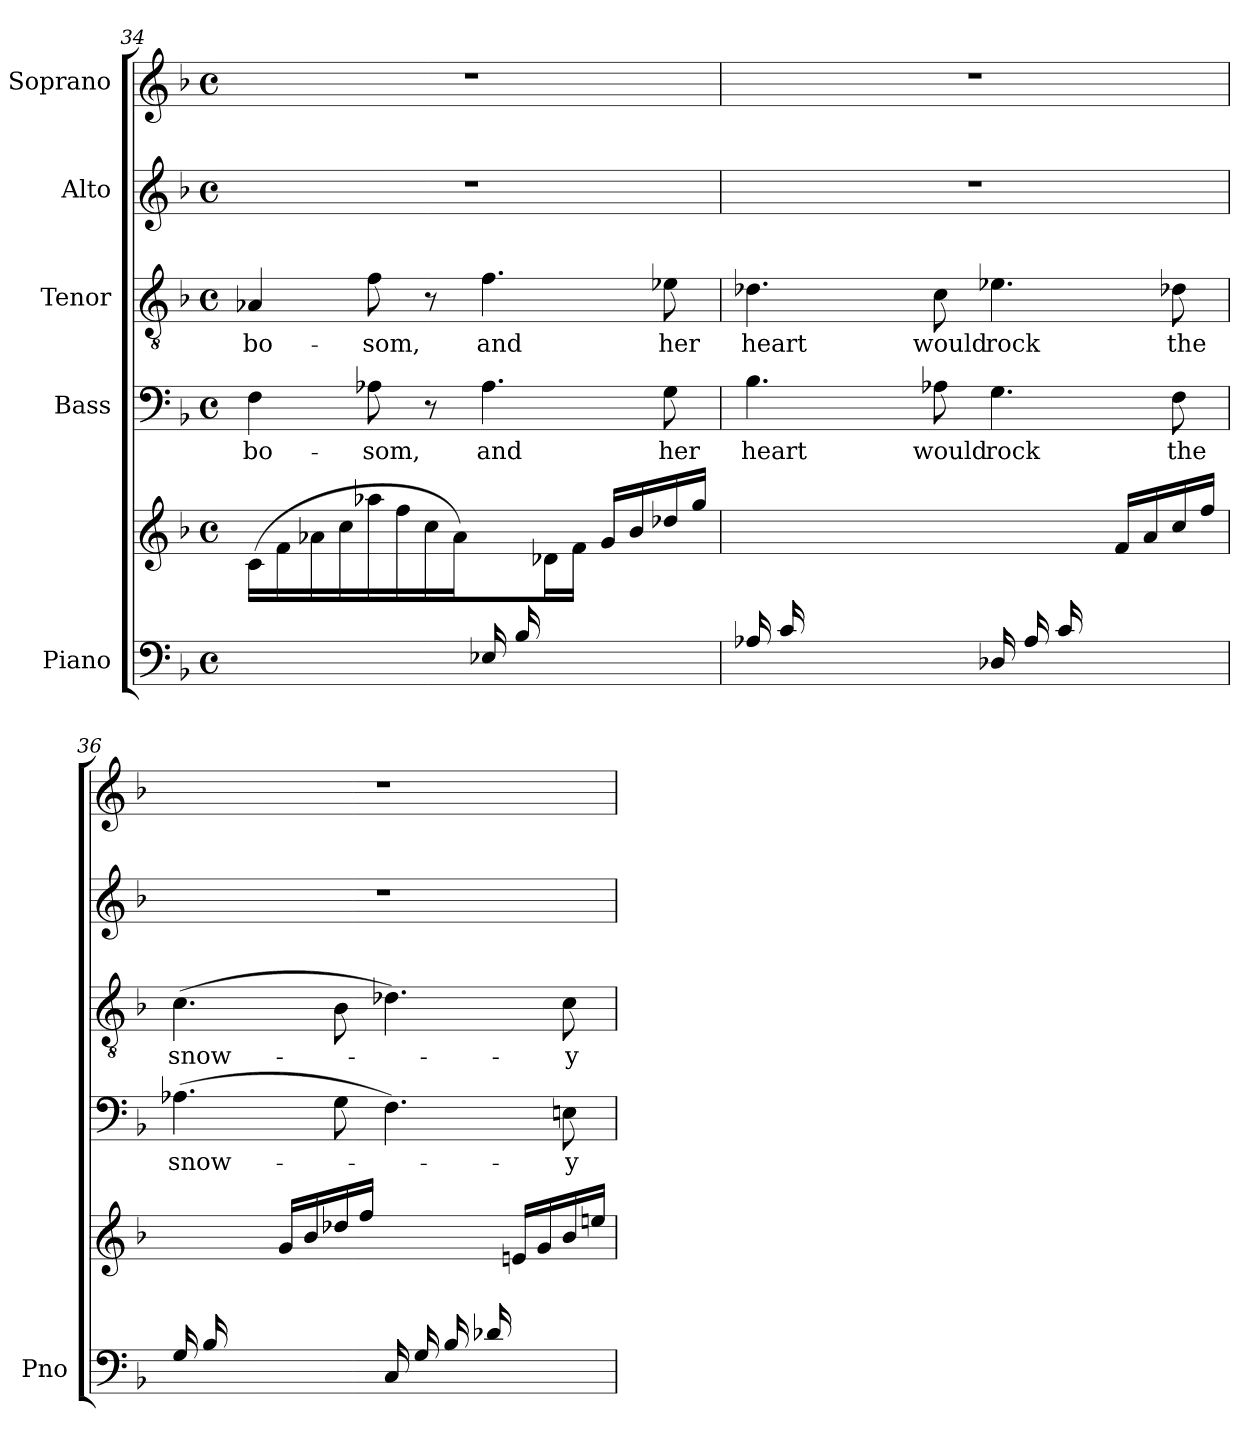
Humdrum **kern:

**kern	**kern	**kern	**text	**kern	**text	**kern	**kern
*part5	*part5	*part4	*part4	*part3	*part3	*part2	*part1
*staff6	*staff5	*staff4	*staff4	*staff3	*staff3	*staff2	*staff1
*I"Piano	*	*I"Bass	*	*I"Tenor	*	*I"Alto	*I"Soprano
*I'Pno	*	*	*	*	*	*	*
!!LO:LB:g=z
*clefF4	*clefG2	*clefF4	*	*clefGv2	*	*clefG2	*clefG2
*k[b-]	*k[b-]	*k[b-]	*	*k[b-]	*	*k[b-]	*k[b-]
*M4/4	*M4/4	*M4/4	*	*M4/4	*	*M4/4	*M4/4
*met(c)	*met(c)	*met(c)	*	*met(c)	*	*met(c)	*met(c)
=34	=34	=34	=34	=34	=34	=34	=34
*^	*	*	*	*	*	*	*
!	!	!	!	!LO:LY:b	!	!LO:LY:b	!	!
2ryy	1ryy	(>16c\LL	4F\	bo-	4A-X/	bo-	1r	1r
.	.	16f\	.	.	.	.	.	.
.	.	16a-X\	.	.	.	.	.	.
.	.	16cc\JJ	.	.	.	.	.	.
!	!	!	!	!LO:LY:b	!	!LO:LY:b	!	!
.	.	16aa-X/LL	8A-X\	-som,	8f\	-som,	.	.
.	.	16ff/	.	.	.	.	.	.
.	.	16cc/	8r	.	8r	.	.	.
.	.	16a-/JJ)	.	.	.	.	.	.
!	!	!	!	!LO:LY:b	!	!LO:LY:b	!	!
(>16E-X/LL	.	8ryy	4.A-\	and	4.f\	and	.	.
16B-/	.	.	.	.	.	.	.	.
4.ryy	.	16d-X\	.	.	.	.	.	.
.	.	16f\JJ	.	.	.	.	.	.
.	.	16g/LL	.	.	.	.	.	.
.	.	16b-/	.	.	.	.	.	.
!	!	!	!	!LO:LY:b	!	!LO:LY:b	!	!
.	.	16dd-X/	8G\	her	8e-X\	her	.	.
.	.	16gg/JJ)	.	.	.	.	.	.
=35	=35	=35	=35	=35	=35	=35	=35	=35
!	!	!	!	!LO:LY:b	!	!LO:LY:b	!	!
(>16A-X/LL	1ryy	8ryy	4.B-\	heart	4.d-X\	heart	1r	1r
16c/	.	.	.	.	.	.	.	.
4.ryy	.	16e-X\	.	.	.	.	.	.
.	.	16g\JJ	.	.	.	.	.	.
.	.	16a-X/LL	.	.	.	.	.	.
.	.	16cc/	.	.	.	.	.	.
!	!	!	!	!LO:LY:b	!	!LO:LY:b	!	!
.	.	16ee-X/	8A-X\	would	8c\	would	.	.
.	.	16gg/JJ)	.	.	.	.	.	.
!	!	!	!	!LO:LY:b	!	!LO:LY:b	!	!
(>16D-X/LL	.	8.ryy	4.G\	rock	4.e-X\	rock	.	.
16A-/	.	.	.	.	.	.	.	.
16c/	.	.	.	.	.	.	.	.
4ryy	.	16e-\JJ	.	.	.	.	.	.
.	.	16f/LL	.	.	.	.	.	.
.	.	16a-/	.	.	.	.	.	.
!	!	!	!	!LO:LY:b	!	!LO:LY:b	!	!
.	.	16cc/	8F\	the	8d-X\	the	.	.
16ryy	.	16ff/JJ)	.	.	.	.	.	.
=36	=36	=36	=36	=36	=36	=36	=36	=36
!	!	!	!	!LO:LY:b	!	!LO:LY:b	!	!
(>16G/LL	1ryy	8ryy	(>4.A-X\	snow-	(>4.c\	snow-	1r	1r
16B-/	.	.	.	.	.	.	.	.
4.ryy	.	16d-X\	.	.	.	.	.	.
.	.	16f\JJ	.	.	.	.	.	.
.	.	16g/LL	.	.	.	.	.	.
.	.	16b-/	.	.	.	.	.	.
.	.	16dd-X/	8G\	.	8B-\	.	.	.
.	.	16ff/JJ)	.	.	.	.	.	.
(>16C/LL	.	4ryy	4.F\)	.	4.d-X\)	.	.	.
16G/	.	.	.	.	.	.	.	.
16B-/	.	.	.	.	.	.	.	.
16d-/JJ	.	.	.	.	.	.	.	.
4ryy	.	16en/LL	.	.	.	.	.	.
.	.	16g/	.	.	.	.	.	.
!	!	!	!	!LO:LY:b	!	!LO:LY:b	!	!
.	.	16b-/	8En\	-y	8c\	-y	.	.
.	.	16een/JJ)	.	.	.	.	.	.
*v	*v	*	*	*	*	*	*	*
=	=	=	=	=	=	=	=
*-	*-	*-	*-	*-	*-	*-	*-
